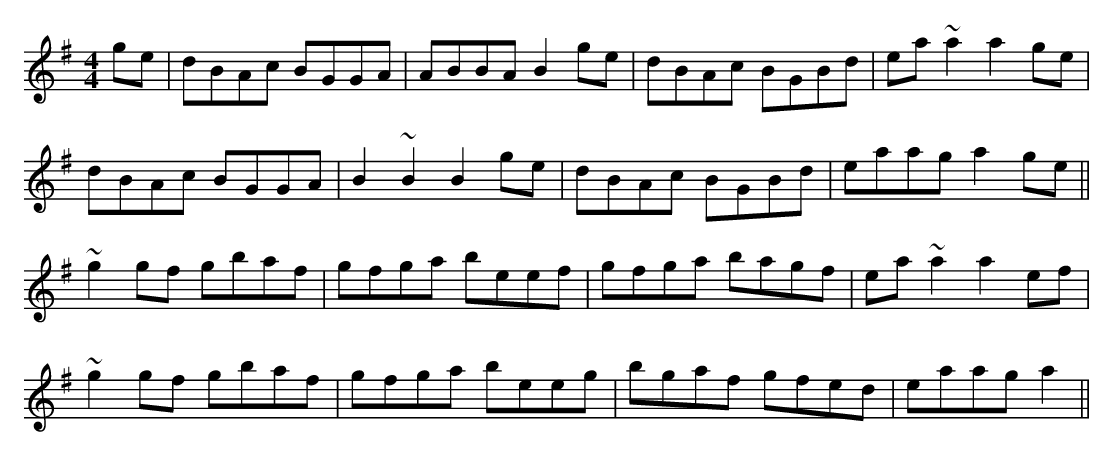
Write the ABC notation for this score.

X:1
M:4/4
K:G
ge|dBAc BGGA|ABBA B2 ge|dBAc BGBd|ea ~a2 a2 ge|
dBAc BGGA|B2 ~B2 B2 ge|dBAc BGBd|eaag a2 ge||
~g2 gf gbaf|gfga beef|gfga bagf|ea ~a2 a2 ef|
~g2 gf gbaf|gfga beeg|bgaf gfed|eaag a2||
